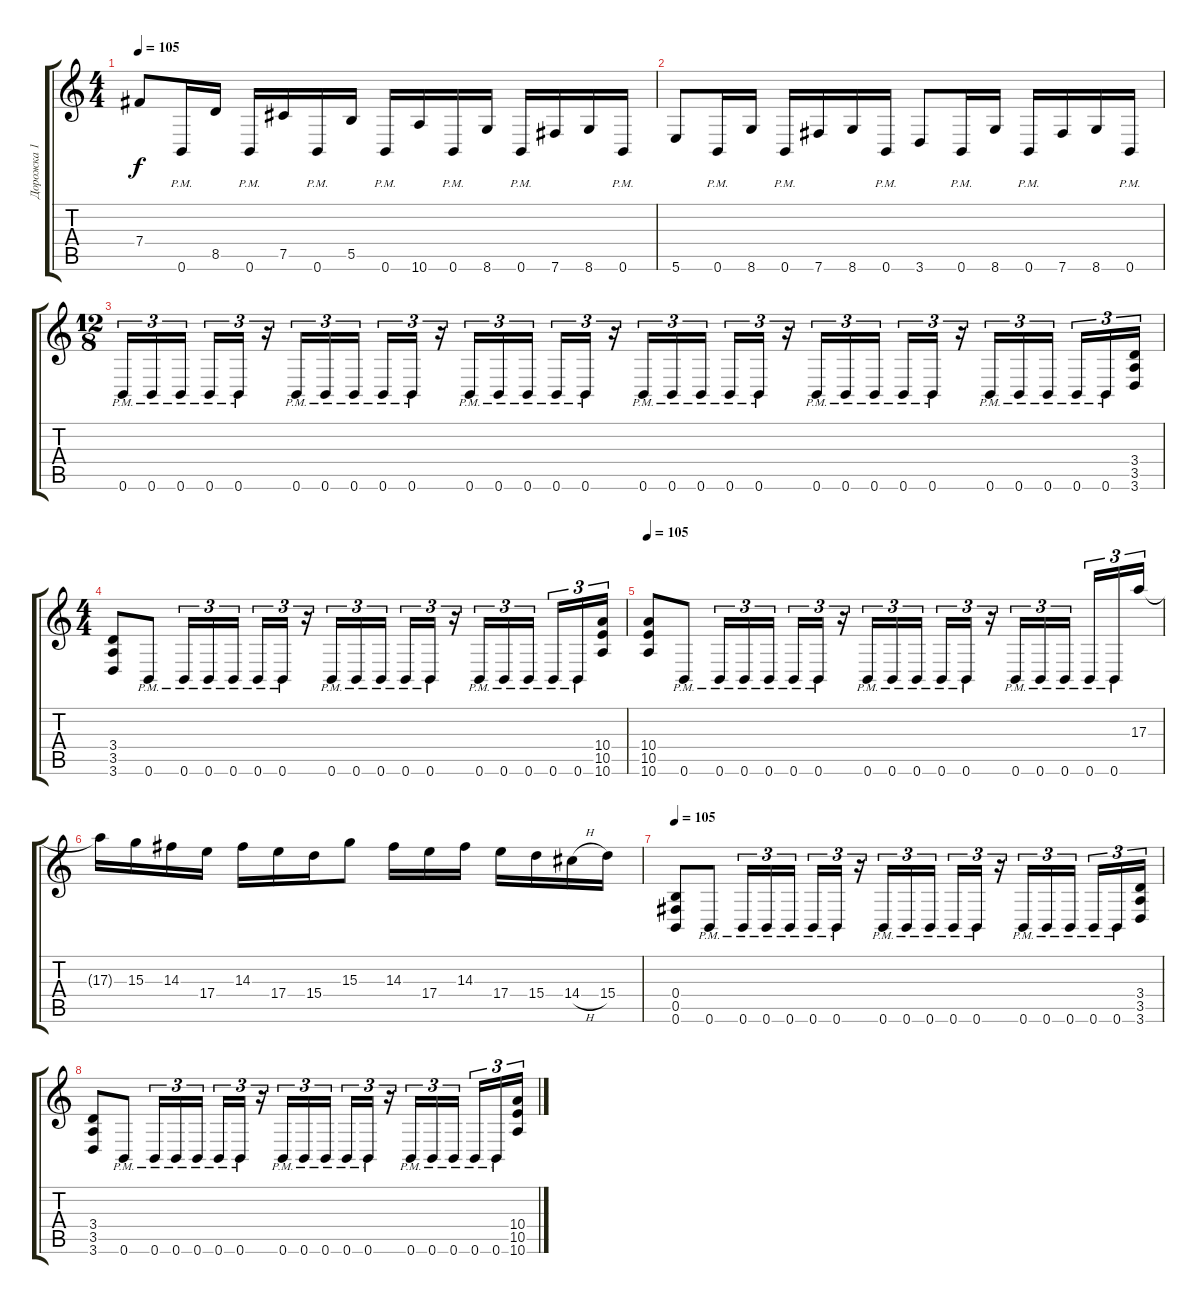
\track ("Дорожка 1" "Дорожка 1") {instrument distortionguitar}
\staff {score tabs}
\tuning (Db4 Ab3 E3 B2 Gb2 B1) {hide}
\ts (4 4)
\tempo 105
\clef g2
\ks c
7.4.8{dy f} 0.6{pm}.16 8.5.16 0.6{pm}.16 7.5.16 0.6{pm}.16 5.5.16 0.6{pm}.16 10.6.16 0.6{pm}.16 8.6.16 0.6{pm}.16 7.6.16 8.6.16 0.6{pm}.16 |
5.6.8 0.6{pm}.16 8.6.16 0.6{pm}.16 7.6.16 8.6.16 0.6{pm}.16 3.6.8 0.6{pm}.16 8.6.16 0.6{pm}.16 7.6.16 8.6.16 0.6{pm}.16 |
\ts (12 8)
0.6{pm}.16{tu (3 2)} 0.6{pm}.16{tu (3 2)} 0.6{pm}.16{tu (3 2) beam splitsecondary} 0.6{pm}.16{tu (3 2)} 0.6{pm}.16{tu (3 2)} r.16{tu (3 2)} 0.6{pm}.16{tu (3 2)} 0.6{pm}.16{tu (3 2)} 0.6{pm}.16{tu (3 2)} 0.6{pm}.16{tu (3 2)} 0.6{pm}.16{tu (3 2)} r.16{tu (3 2)} 0.6{pm}.16{tu (3 2)} 0.6{pm}.16{tu (3 2)} 0.6{pm}.16{tu (3 2) beam splitsecondary} 0.6{pm}.16{tu (3 2)} 0.6{pm}.16{tu (3 2)} r.16{tu (3 2)} 0.6{pm}.16{tu (3 2)} 0.6{pm}.16{tu (3 2)} 0.6{pm}.16{tu (3 2) beam splitsecondary} 0.6{pm}.16{tu (3 2)} 0.6{pm}.16{tu (3 2)} r.16{tu (3 2)} 0.6{pm}.16{tu (3 2)} 0.6{pm}.16{tu (3 2)} 0.6{pm}.16{tu (3 2)} 0.6{pm}.16{tu (3 2)} 0.6{pm}.16{tu (3 2)} r.16{tu (3 2)} 0.6{pm}.16{tu (3 2)} 0.6{pm}.16{tu (3 2)} 0.6{pm}.16{tu (3 2) beam splitsecondary} 0.6{pm}.16{tu (3 2)} 0.6{pm}.16{tu (3 2)} (3.4 3.5 3.6).16{tu (3 2)} |
\ts (4 4)
(3.4 3.5 3.6).8 0.6{pm}.8 0.6{pm}.16{tu (3 2)} 0.6{pm}.16{tu (3 2)} 0.6{pm}.16{tu (3 2) beam splitsecondary} 0.6{pm}.16{tu (3 2)} 0.6{pm}.16{tu (3 2)} r.16{tu (3 2)} 0.6{pm}.16{tu (3 2)} 0.6{pm}.16{tu (3 2)} 0.6{pm}.16{tu (3 2) beam splitsecondary} 0.6{pm}.16{tu (3 2)} 0.6{pm}.16{tu (3 2)} r.16{tu (3 2)} 0.6{pm}.16{tu (3 2)} 0.6{pm}.16{tu (3 2)} 0.6{pm}.16{tu (3 2) beam splitsecondary} 0.6{pm}.16{tu (3 2)} 0.6{pm}.16{tu (3 2)} (10.4 10.5 10.6).16{tu (3 2)} |
\tempo 105
(10.4 10.5 10.6).8 0.6{pm}.8 0.6{pm}.16{tu (3 2)} 0.6{pm}.16{tu (3 2)} 0.6{pm}.16{tu (3 2) beam splitsecondary} 0.6{pm}.16{tu (3 2)} 0.6{pm}.16{tu (3 2)} r.16{tu (3 2)} 0.6{pm}.16{tu (3 2)} 0.6{pm}.16{tu (3 2)} 0.6{pm}.16{tu (3 2) beam splitsecondary} 0.6{pm}.16{tu (3 2)} 0.6{pm}.16{tu (3 2)} r.16{tu (3 2)} 0.6{pm}.16{tu (3 2)} 0.6{pm}.16{tu (3 2)} 0.6{pm}.16{tu (3 2) beam splitsecondary} 0.6{pm}.16{tu (3 2)} 0.6{pm}.16{tu (3 2)} 17.3.16{tu (3 2)} |
17.3{t}.16 15.3.16 14.3.16 17.4.16 14.3.16 17.4.16 15.4.16 15.3.8 14.3.16 17.4.16 14.3.16 17.4.16 15.4.16 14.4{h}.16 15.4.16 |
\tempo 105
(0.4 0.5 0.6).8 0.6{pm}.8 0.6{pm}.16{tu (3 2)} 0.6{pm}.16{tu (3 2)} 0.6{pm}.16{tu (3 2) beam splitsecondary} 0.6{pm}.16{tu (3 2)} 0.6{pm}.16{tu (3 2)} r.16{tu (3 2)} 0.6{pm}.16{tu (3 2)} 0.6{pm}.16{tu (3 2)} 0.6{pm}.16{tu (3 2) beam splitsecondary} 0.6{pm}.16{tu (3 2)} 0.6{pm}.16{tu (3 2)} r.16{tu (3 2)} 0.6{pm}.16{tu (3 2)} 0.6{pm}.16{tu (3 2)} 0.6{pm}.16{tu (3 2) beam splitsecondary} 0.6{pm}.16{tu (3 2)} 0.6{pm}.16{tu (3 2)} (3.4 3.5 3.6).16{tu (3 2)} |
(3.4 3.5 3.6).8 0.6{pm}.8 0.6{pm}.16{tu (3 2)} 0.6{pm}.16{tu (3 2)} 0.6{pm}.16{tu (3 2) beam splitsecondary} 0.6{pm}.16{tu (3 2)} 0.6{pm}.16{tu (3 2)} r.16{tu (3 2)} 0.6{pm}.16{tu (3 2)} 0.6{pm}.16{tu (3 2)} 0.6{pm}.16{tu (3 2) beam splitsecondary} 0.6{pm}.16{tu (3 2)} 0.6{pm}.16{tu (3 2)} r.16{tu (3 2)} 0.6{pm}.16{tu (3 2)} 0.6{pm}.16{tu (3 2)} 0.6{pm}.16{tu (3 2) beam splitsecondary} 0.6{pm}.16{tu (3 2)} 0.6{pm}.16{tu (3 2)} (10.4 10.5 10.6).16{tu (3 2)}
